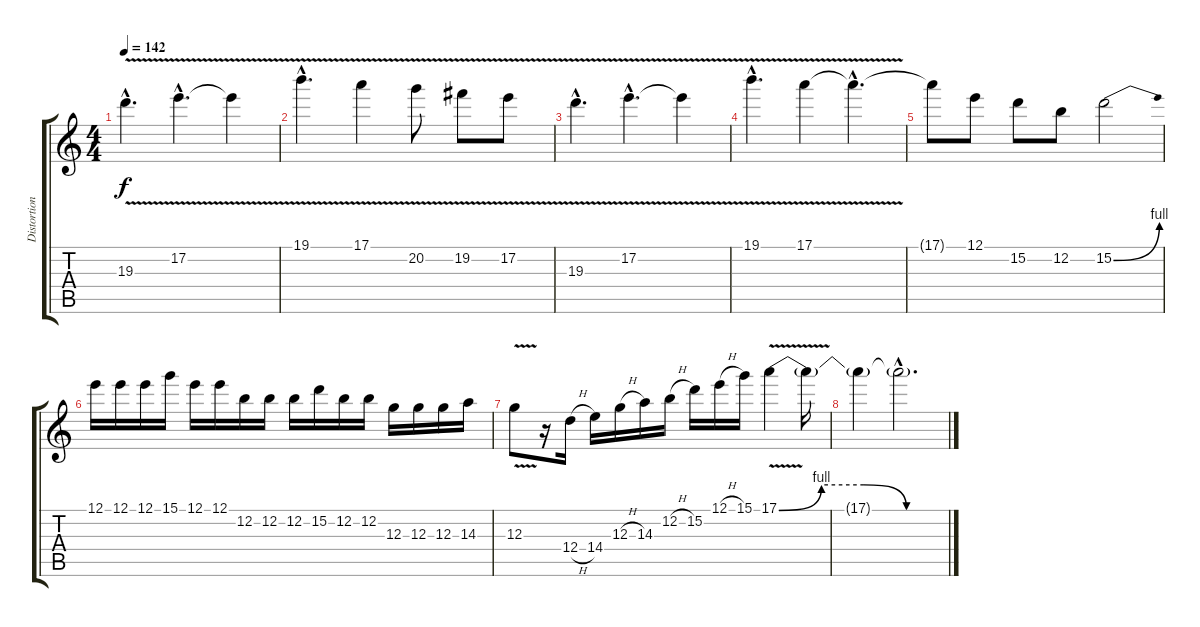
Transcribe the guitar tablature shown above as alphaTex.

\track ("Distortion" "Distortion") {instrument overdrivenguitar}
\staff {score tabs}
\tuning (E4 B3 G3 D3 A2 E2) {hide}
\ts (4 4)
\tempo 142
\clef g2
\ks c
19.3{v hac}.4{d dy f} 17.2{v hac}.4{d} 17.2{t}.4 |
19.1{v hac}.4{d} 17.1{v}.4 20.2{v}.8 19.2{v}.8 17.2{v}.8 |
19.3{v hac}.4{d} 17.2{v hac}.4{d} 17.2{t}.4 |
19.1{v hac}.4{d} 17.1{v}.4 17.1{hac t}.4{d} |
17.1{t}.8 12.1.8 15.2.8 12.2.8 15.2{be (bend 0 0 60 4)}.2 |
12.1.16 12.1.16 12.1.16 15.1.16 12.1.16 12.1.16 12.2.16 12.2.16 12.2.16 15.2.16 12.2.16 12.2.16 12.3.16 12.3.16 12.3.16 14.3.16 |
12.3{v}.8 r.16 12.4{h}.16 14.4.16 12.3{h}.16 14.3.16 12.2{h}.16 15.2.16 12.1{h}.16 15.1.16 17.1{be (custom 0 0 15 4 30 4 45 0 60 0) v}.4 17.1{t}.16 |
17.1{t}.4 17.1{hac t}.2{d}
